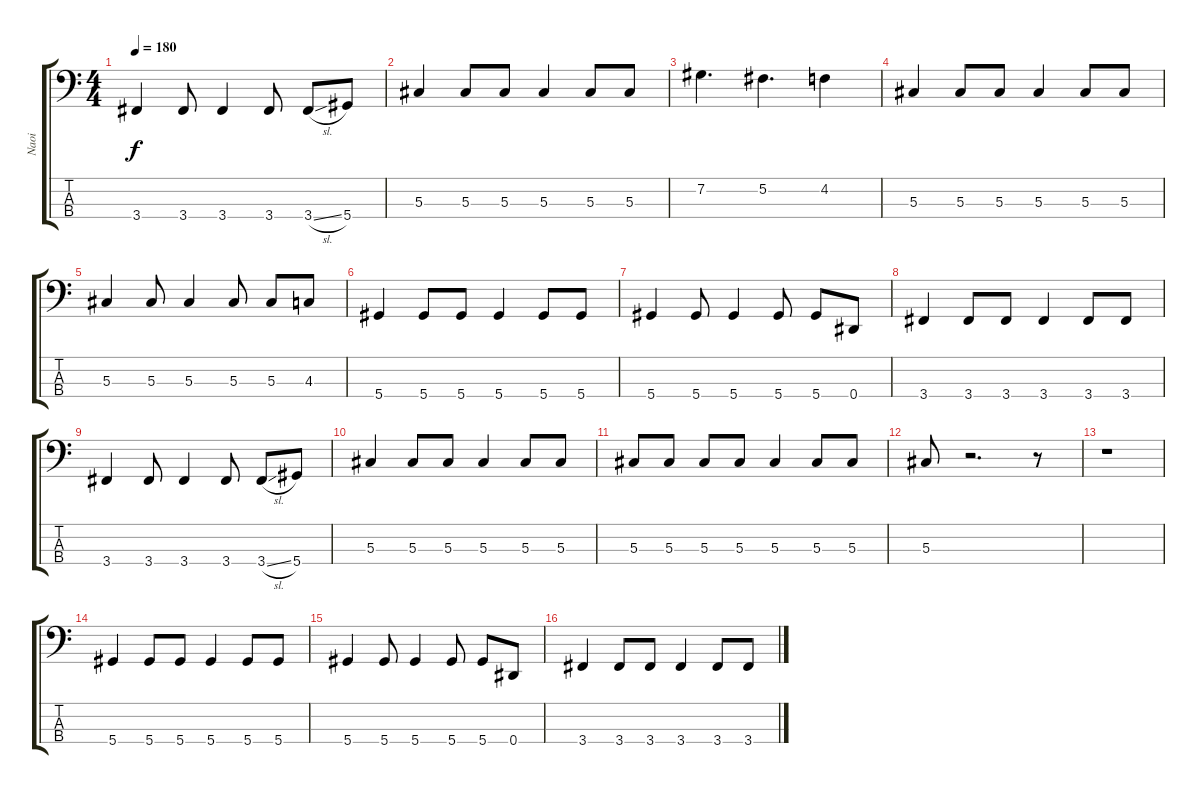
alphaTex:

\track ("Naoi" "Naoi") {instrument electricbasspick}
\staff {score tabs}
\tuning (Gb2 Db2 Ab1 Eb1) {hide}
\ts (4 4)
\tempo 180
\clef f4
\ks c
3.4.4{dy f} 3.4.8 3.4.4 3.4.8 3.4{sl}.8 5.4.8 |
5.3.4 5.3.8 5.3.8 5.3.4 5.3.8 5.3.8 |
7.2.4{d} 5.2.4{d} 4.2.4 |
5.3.4 5.3.8 5.3.8 5.3.4 5.3.8 5.3.8 |
5.3.4 5.3.8 5.3.4 5.3.8 5.3.8 4.3.8 |
5.4.4 5.4.8 5.4.8 5.4.4 5.4.8 5.4.8 |
5.4.4 5.4.8 5.4.4 5.4.8 5.4.8 0.4.8 |
3.4.4 3.4.8 3.4.8 3.4.4 3.4.8 3.4.8 |
3.4.4 3.4.8 3.4.4 3.4.8 3.4{sl}.8 5.4.8 |
5.3.4 5.3.8 5.3.8 5.3.4 5.3.8 5.3.8 |
5.3.8 5.3.8 5.3.8 5.3.8 5.3.4 5.3.8 5.3.8 |
5.3.8 r.2{d} r.8 |
r.1 |
5.4.4 5.4.8 5.4.8 5.4.4 5.4.8 5.4.8 |
5.4.4 5.4.8 5.4.4 5.4.8 5.4.8 0.4.8 |
3.4.4 3.4.8 3.4.8 3.4.4 3.4.8 3.4.8
